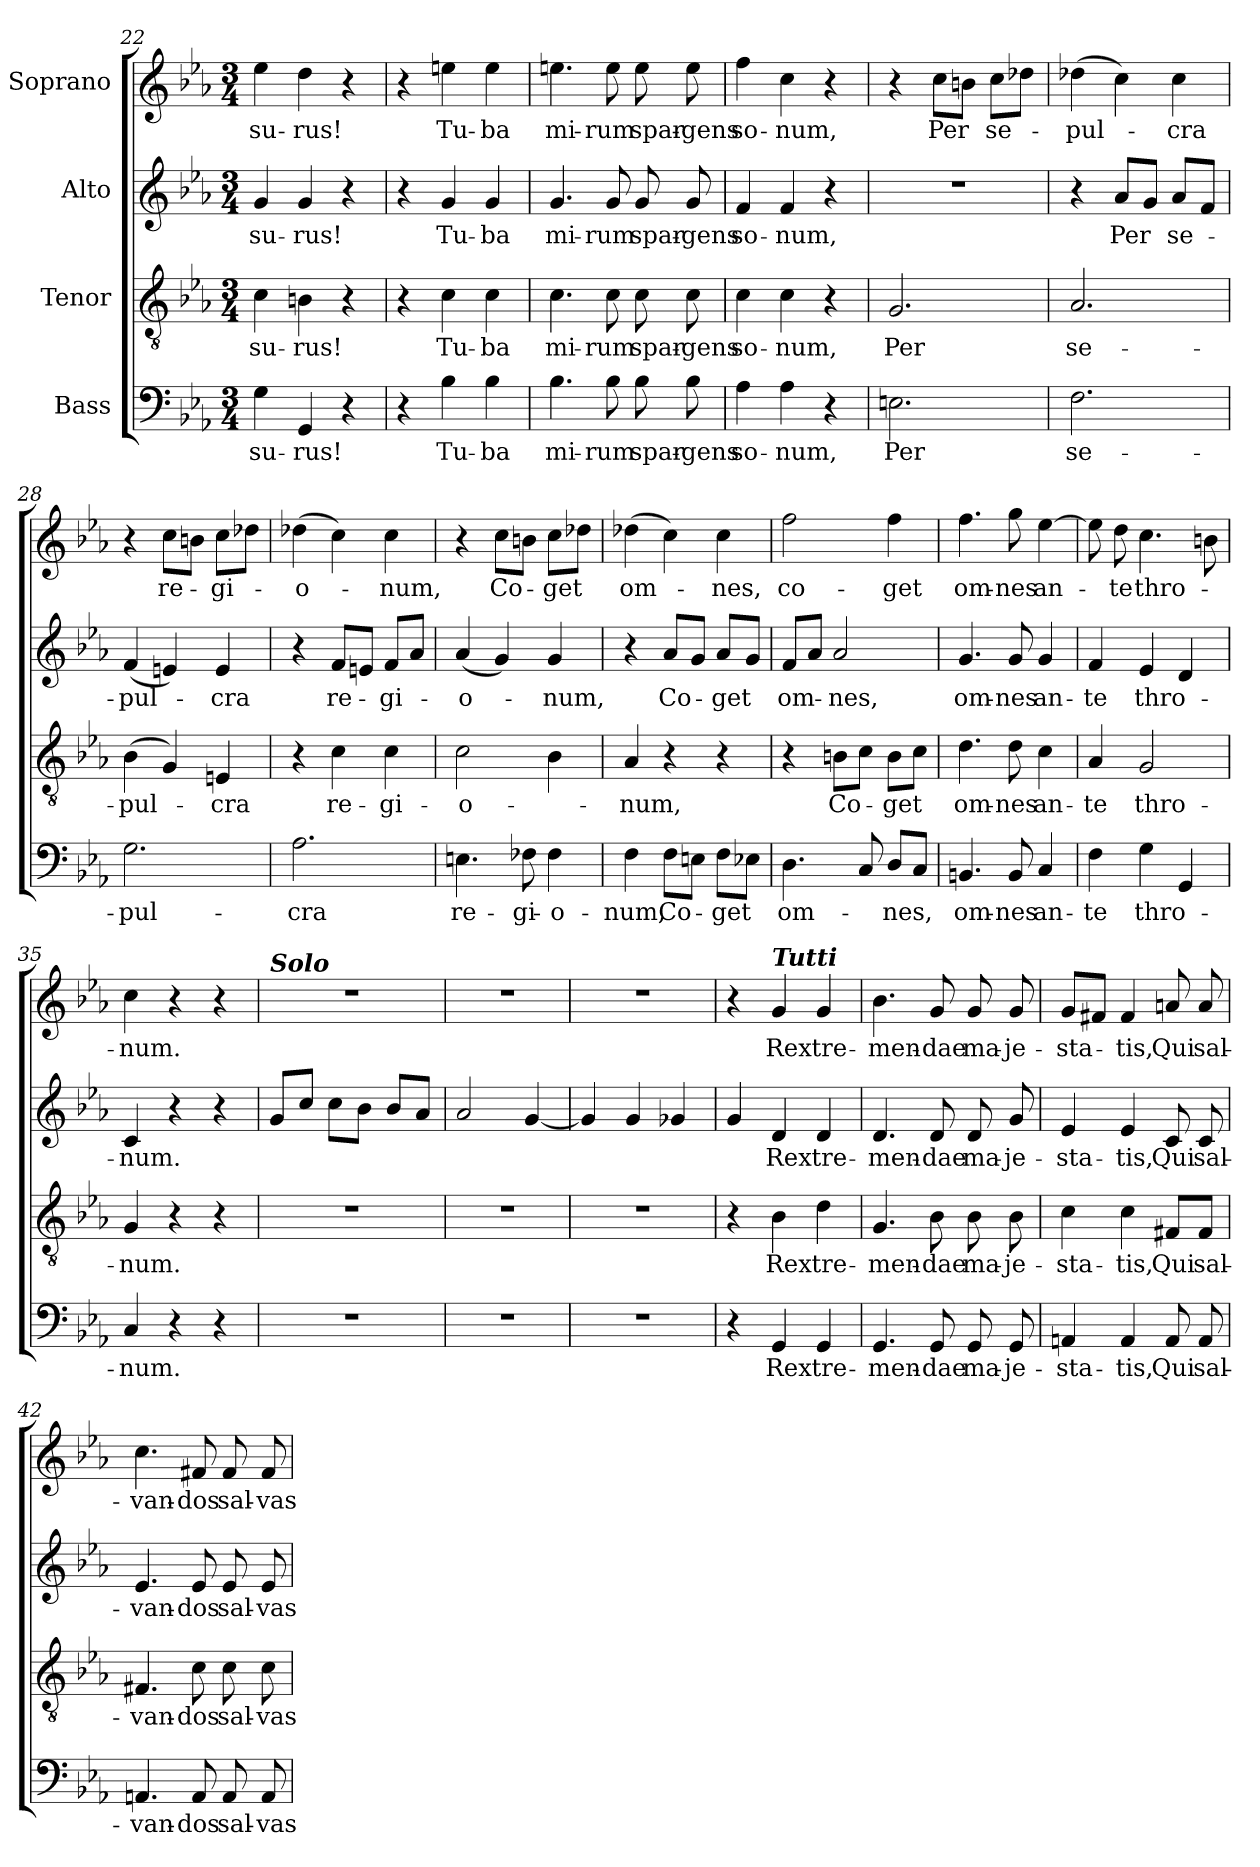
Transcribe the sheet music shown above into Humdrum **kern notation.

**kern	**text	**kern	**text	**kern	**text	**kern	**text
*part4	*part4	*part3	*part3	*part2	*part2	*part1	*part1
*staff4	*staff4	*staff3	*staff3	*staff2	*staff2	*staff1	*staff1
*I"Bass	*	*I"Tenor	*	*I"Alto	*	*I"Soprano	*
*clefF4	*	*clefGv2	*	*clefG2	*	*clefG2	*
*k[b-e-a-]	*	*k[b-e-a-]	*	*k[b-e-a-]	*	*k[b-e-a-]	*
*E-:	*	*E-:	*	*E-:	*	*E-:	*
*M3/4	*	*M3/4	*	*M3/4	*	*M3/4	*
=22	=22	=22	=22	=22	=22	=22	=22
!	!LO:LY:b	!	!LO:LY:b	!	!LO:LY:b	!	!LO:LY:b
4G\	-su-	4c\	-su-	4g/	-su-	4ee-\	-su-
!	!LO:LY:b	!	!LO:LY:b	!	!LO:LY:b	!	!LO:LY:b
4GG/	-rus!	4Bn\	-rus!	4g/	-rus!	4dd\	-rus!
4r	.	4r	.	4r	.	4r	.
=23	=23	=23	=23	=23	=23	=23	=23
4r	.	4r	.	4r	.	4r	.
!	!LO:LY:b	!	!LO:LY:b	!	!LO:LY:b	!	!LO:LY:b
4B-\	Tu-	4c\	Tu-	4g/	Tu-	4een\	Tu-
!	!LO:LY:b	!	!LO:LY:b	!	!LO:LY:b	!	!LO:LY:b
4B-\	-ba	4c\	-ba	4g/	-ba	4ee\	-ba
=24	=24	=24	=24	=24	=24	=24	=24
!	!LO:LY:b	!	!LO:LY:b	!	!LO:LY:b	!	!LO:LY:b
4.B-\	mi-	4.c\	mi-	4.g/	mi-	4.een\	mi-
!	!LO:LY:b	!	!LO:LY:b	!	!LO:LY:b	!	!LO:LY:b
8B-\	-rum	8c\	-rum	8g/	-rum	8ee\	-rum
!	!LO:LY:b	!	!LO:LY:b	!	!LO:LY:b	!	!LO:LY:b
8B-\	spar-	8c\	spar-	8g/	spar-	8ee\	spar-
!	!LO:LY:b	!	!LO:LY:b	!	!LO:LY:b	!	!LO:LY:b
8B-\	-gens	8c\	-gens	8g/	-gens	8ee\	-gens
!!LO:PB:g=z
=25	=25	=25	=25	=25	=25	=25	=25
!	!LO:LY:b	!	!LO:LY:b	!	!LO:LY:b	!	!LO:LY:b
4A-\	so-	4c\	so-	4f/	so-	4ff\	so-
!	!LO:LY:b	!	!LO:LY:b	!	!LO:LY:b	!	!LO:LY:b
4A-\	-num,	4c\	-num,	4f/	-num,	4cc\	-num,
4r	.	4r	.	4r	.	4r	.
=26	=26	=26	=26	=26	=26	=26	=26
!	!LO:LY:b	!	!LO:LY:b	!	!	!	!
2.En\	Per	2.G/	Per	2.r	.	4r	.
!	!	!	!	!	!	!	!LO:LY:b
.	.	.	.	.	.	8cc\L	Per
.	.	.	.	.	.	8bn\J	.
!	!	!	!	!	!	!	!LO:LY:b
.	.	.	.	.	.	8cc\L	se-
.	.	.	.	.	.	8dd-X\J	.
=27	=27	=27	=27	=27	=27	=27	=27
!	!LO:LY:b	!	!LO:LY:b	!	!	!	!LO:LY:b
2.F\	se-	2.A-/	se-	4r	.	(>4dd-X\	-pul-
!	!	!	!	!	!LO:LY:b	!	!
.	.	.	.	8a-/L	Per	4cc\)	.
.	.	.	.	8g/J	.	.	.
!	!	!	!	!	!LO:LY:b	!	!LO:LY:b
.	.	.	.	8a-/L	se-	4cc\	-cra
.	.	.	.	8f/J	.	.	.
=28	=28	=28	=28	=28	=28	=28	=28
!	!LO:LY:b	!	!LO:LY:b	!	!LO:LY:b	!	!
2.G\	-pul-	(>4B-\	-pul-	(<4f/	-pul-	4r	.
!	!	!	!	!	!	!	!LO:LY:b
.	.	4G/)	.	4en/)	.	8cc\L	re-
.	.	.	.	.	.	8bn\J	.
!	!	!	!LO:LY:b	!	!LO:LY:b	!	!LO:LY:b
.	.	4En/	-cra	4e/	-cra	8cc\L	-gi-
.	.	.	.	.	.	8dd-X\J	.
!!LO:LB:g=z
=29	=29	=29	=29	=29	=29	=29	=29
!	!LO:LY:b	!	!	!	!	!	!LO:LY:b
2.A-\	-cra	4r	.	4r	.	(>4dd-X\	-o-
!	!	!	!LO:LY:b	!	!LO:LY:b	!	!
.	.	4c\	re-	8f/L	re-	4cc\)	.
.	.	.	.	8en/J	.	.	.
!	!	!	!LO:LY:b	!	!LO:LY:b	!	!LO:LY:b
.	.	4c\	-gi-	8f/L	-gi-	4cc\	-num,
.	.	.	.	8a-/J	.	.	.
=30	=30	=30	=30	=30	=30	=30	=30
!	!LO:LY:b	!	!LO:LY:b	!	!LO:LY:b	!	!
4.En\	re-	2c\	-o-	(<4a-/	-o-	4r	.
!	!	!	!	!	!	!	!LO:LY:b
.	.	.	.	4g/)	.	8cc\L	Co-
!	!LO:LY:b	!	!	!	!	!	!
8F-X\	-gi-	.	.	.	.	8bn\J	.
!	!LO:LY:b	!	!	!	!LO:LY:b	!	!LO:LY:b
4F-\	-o-	4B-\	.	4g/	-num,	8cc\L	-get
.	.	.	.	.	.	8dd-X\J	.
=31	=31	=31	=31	=31	=31	=31	=31
!	!LO:LY:b	!	!LO:LY:b	!	!	!	!LO:LY:b
4F\	-num,	4A-/	-num,	4r	.	(>4dd-X\	om-
!	!LO:LY:b	!	!	!	!LO:LY:b	!	!
8F\L	Co-	4r	.	8a-/L	Co-	4cc\)	.
8En\J	.	.	.	8g/J	.	.	.
!	!LO:LY:b	!	!	!	!LO:LY:b	!	!LO:LY:b
8F\L	-get	4r	.	8a-/L	-get	4cc\	-nes,
8E-X\J	.	.	.	8g/J	.	.	.
=32	=32	=32	=32	=32	=32	=32	=32
!	!LO:LY:b	!	!	!	!LO:LY:b	!	!LO:LY:b
4.D\	om-	4r	.	8f/L	om-	2ff\	co-
.	.	.	.	8a-/J	.	.	.
!	!	!	!LO:LY:b	!	!LO:LY:b	!	!
.	.	8Bn\L	Co-	2a-/	-nes,	.	.
8C/	.	8c\J	.	.	.	.	.
!	!LO:LY:b	!	!LO:LY:b	!	!	!	!LO:LY:b
8D/L	-nes,	8B\L	-get	.	.	4ff\	-get
8C/J	.	8c\J	.	.	.	.	.
!!LO:PB:g=z
=33	=33	=33	=33	=33	=33	=33	=33
!	!LO:LY:b	!	!LO:LY:b	!	!LO:LY:b	!	!LO:LY:b
4.BBn/	om-	4.d\	om-	4.g/	om-	4.ff\	om-
!	!LO:LY:b	!	!LO:LY:b	!	!LO:LY:b	!	!LO:LY:b
8BB/	-nes	8d\	-nes	8g/	-nes	8gg\	-nes
!	!LO:LY:b	!	!LO:LY:b	!	!LO:LY:b	!	!LO:LY:b
4C/	an-	4c\	an-	4g/	an-	[4ee-\	an-
=34	=34	=34	=34	=34	=34	=34	=34
!	!LO:LY:b	!	!LO:LY:b	!	!LO:LY:b	!	!
4F\	-te	4A-/	-te	4f/	-te	8ee-\]	.
!	!	!	!	!	!	!	!LO:LY:b
.	.	.	.	.	.	8dd\	-te
!	!LO:LY:b	!	!LO:LY:b	!	!LO:LY:b	!	!LO:LY:b
4G\	thro-	2G/	thro-	4e-/	thro-	4.cc\	thro-
4GG/	.	.	.	4d/	.	.	.
.	.	.	.	.	.	8bn\	.
=35	=35	=35	=35	=35	=35	=35	=35
!	!LO:LY:b	!	!LO:LY:b	!	!LO:LY:b	!	!LO:LY:b
4C/	-num.	4G/	-num.	4c/	-num.	4cc\	-num.
4r	.	4r	.	4r	.	4r	.
4r	.	4r	.	4r	.	4r	.
=36	=36	=36	=36	=36	=36	=36	=36
!	!	!	!	!	!	!LO:TX:a:Bi:t=Solo	!
2.r	.	2.r	.	8g/L	.	2.r	.
.	.	.	.	8cc/J	.	.	.
.	.	.	.	8cc\L	.	.	.
.	.	.	.	8b-\J	.	.	.
.	.	.	.	8b-/L	.	.	.
.	.	.	.	8a-/J	.	.	.
!!LO:LB:g=z
=37	=37	=37	=37	=37	=37	=37	=37
2.r	.	2.r	.	2a-/	.	2.r	.
.	.	.	.	[4g/	.	.	.
=38	=38	=38	=38	=38	=38	=38	=38
2.r	.	2.r	.	4g/]	.	2.r	.
.	.	.	.	4g/	.	.	.
.	.	.	.	4g-X/	.	.	.
=39	=39	=39	=39	=39	=39	=39	=39
4r	.	4r	.	4g/	.	4r	.
!	!	!	!	!	!	!LO:TX:a:Bi:t=Tutti	!
!	!LO:LY:b	!	!LO:LY:b	!	!LO:LY:b	!	!LO:LY:b
4GG/	Rex	4B-\	Rex	4d/	Rex	4g/	Rex
!	!LO:LY:b	!	!LO:LY:b	!	!LO:LY:b	!	!LO:LY:b
4GG/	tre-	4d\	tre-	4d/	tre-	4g/	tre-
=40	=40	=40	=40	=40	=40	=40	=40
!	!LO:LY:b	!	!LO:LY:b	!	!LO:LY:b	!	!LO:LY:b
4.GG/	-men-	4.G/	-men-	4.d/	-men-	4.b-\	-men-
!	!LO:LY:b	!	!LO:LY:b	!	!LO:LY:b	!	!LO:LY:b
8GG/	-dae	8B-\	-dae	8d/	-dae	8g/	-dae
!	!LO:LY:b	!	!LO:LY:b	!	!LO:LY:b	!	!LO:LY:b
8GG/	ma-	8B-\	ma-	8d/	ma-	8g/	ma-
!	!LO:LY:b	!	!LO:LY:b	!	!LO:LY:b	!	!LO:LY:b
8GG/	-je-	8B-\	-je-	8g/	-je-	8g/	-je-
!!LO:PB:g=z
=41	=41	=41	=41	=41	=41	=41	=41
!	!LO:LY:b	!	!LO:LY:b	!	!LO:LY:b	!	!LO:LY:b
4AAn/	-sta-	4c\	-sta-	4e-/	-sta-	8g/L	-sta-
.	.	.	.	.	.	8f#X/J	.
!	!LO:LY:b	!	!LO:LY:b	!	!LO:LY:b	!	!LO:LY:b
4AA/	-tis,	4c\	-tis,	4e-/	-tis,	4f#/	-tis,
!	!LO:LY:b	!	!LO:LY:b	!	!LO:LY:b	!	!LO:LY:b
8AA/	Qui	8F#X/L	Qui	8c/	Qui	8an/	Qui
!	!LO:LY:b	!	!LO:LY:b	!	!LO:LY:b	!	!LO:LY:b
8AA/	sal-	8F#/J	sal-	8c/	sal-	8a/	sal-
=42	=42	=42	=42	=42	=42	=42	=42
!	!LO:LY:b	!	!LO:LY:b	!	!LO:LY:b	!	!LO:LY:b
4.AAn/	-van-	4.F#X/	-van-	4.e-/	-van-	4.cc\	-van-
!	!LO:LY:b	!	!LO:LY:b	!	!LO:LY:b	!	!LO:LY:b
8AA/	-dos	8c\	-dos	8e-/	-dos	8f#X/	-dos
!	!LO:LY:b	!	!LO:LY:b	!	!LO:LY:b	!	!LO:LY:b
8AA/	sal-	8c\	sal-	8e-/	sal-	8f#/	sal-
!	!LO:LY:b	!	!LO:LY:b	!	!LO:LY:b	!	!LO:LY:b
8AA/	-vas	8c\	-vas	8e-/	-vas	8f#/	-vas
=	=	=	=	=	=	=	=
*-	*-	*-	*-	*-	*-	*-	*-
